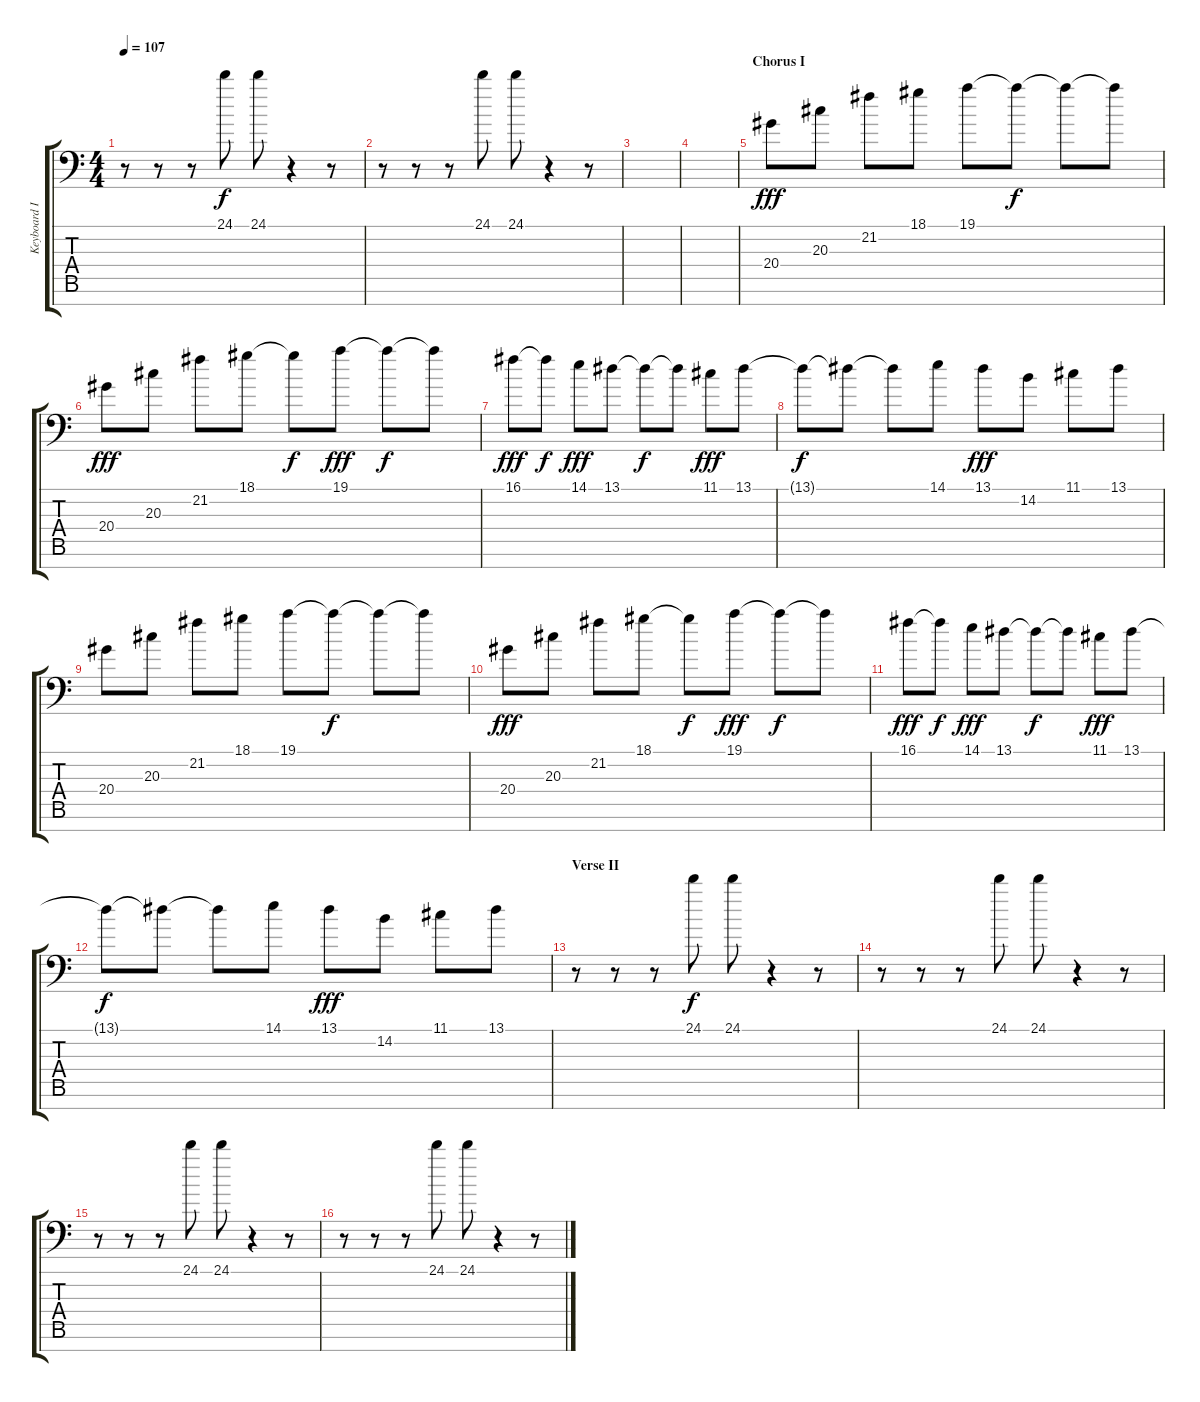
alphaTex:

\track ("Keyboard II/Guitar II Effect" "Keyboard I") {instrument synthvoice}
\staff {score tabs}
\tuning (D4 A3 F3 C3 G2 D2 A1) {hide}
\ts (4 4)
\tempo 107
\clef f4
\ks c
r.8{dy f} r.8 r.8 24.1.8 24.1.8 r.4 r.8 |
r.8 r.8 r.8 24.1.8 24.1.8 r.4 r.8 |
|
|
\section ("" "Chorus I")
20.4.8{dy fff volume 11 instrument synthvoice} 20.3.8 21.2.8 18.1.8 19.1.8 19.1{t}.8{dy f} 19.1{t}.8 19.1{t}.8 |
20.4.8{dy fff} 20.3.8 21.2.8 18.1.8 18.1{t}.8{dy f} 19.1.8{dy fff} 19.1{t}.8{dy f} 19.1{t}.8 |
16.1.8{dy fff} 16.1{t}.8{dy f} 14.1.8{dy fff} 13.1.8 13.1{t}.8{dy f} 13.1{t}.8 11.1.8{dy fff} 13.1.8 |
13.1{t}.8{dy f} 13.1{t}.8 13.1{t}.8 14.1.8 13.1.8{dy fff} 14.2.8 11.1.8 13.1.8 |
20.4.8 20.3.8 21.2.8 18.1.8 19.1.8 19.1{t}.8{dy f} 19.1{t}.8 19.1{t}.8 |
20.4.8{dy fff} 20.3.8 21.2.8 18.1.8 18.1{t}.8{dy f} 19.1.8{dy fff} 19.1{t}.8{dy f} 19.1{t}.8 |
16.1.8{dy fff} 16.1{t}.8{dy f} 14.1.8{dy fff} 13.1.8 13.1{t}.8{dy f} 13.1{t}.8 11.1.8{dy fff} 13.1.8 |
13.1{t}.8{dy f} 13.1{t}.8 13.1{t}.8 14.1.8 13.1.8{dy fff} 14.2.8 11.1.8 13.1.8 |
\section ("" "Verse II")
r.8{instrument glockenspiel} r.8 r.8 24.1.8{dy f} 24.1.8 r.4 r.8 |
r.8 r.8 r.8 24.1.8 24.1.8 r.4 r.8 |
r.8 r.8 r.8 24.1.8 24.1.8 r.4 r.8 |
r.8 r.8 r.8 24.1.8 24.1.8 r.4 r.8
